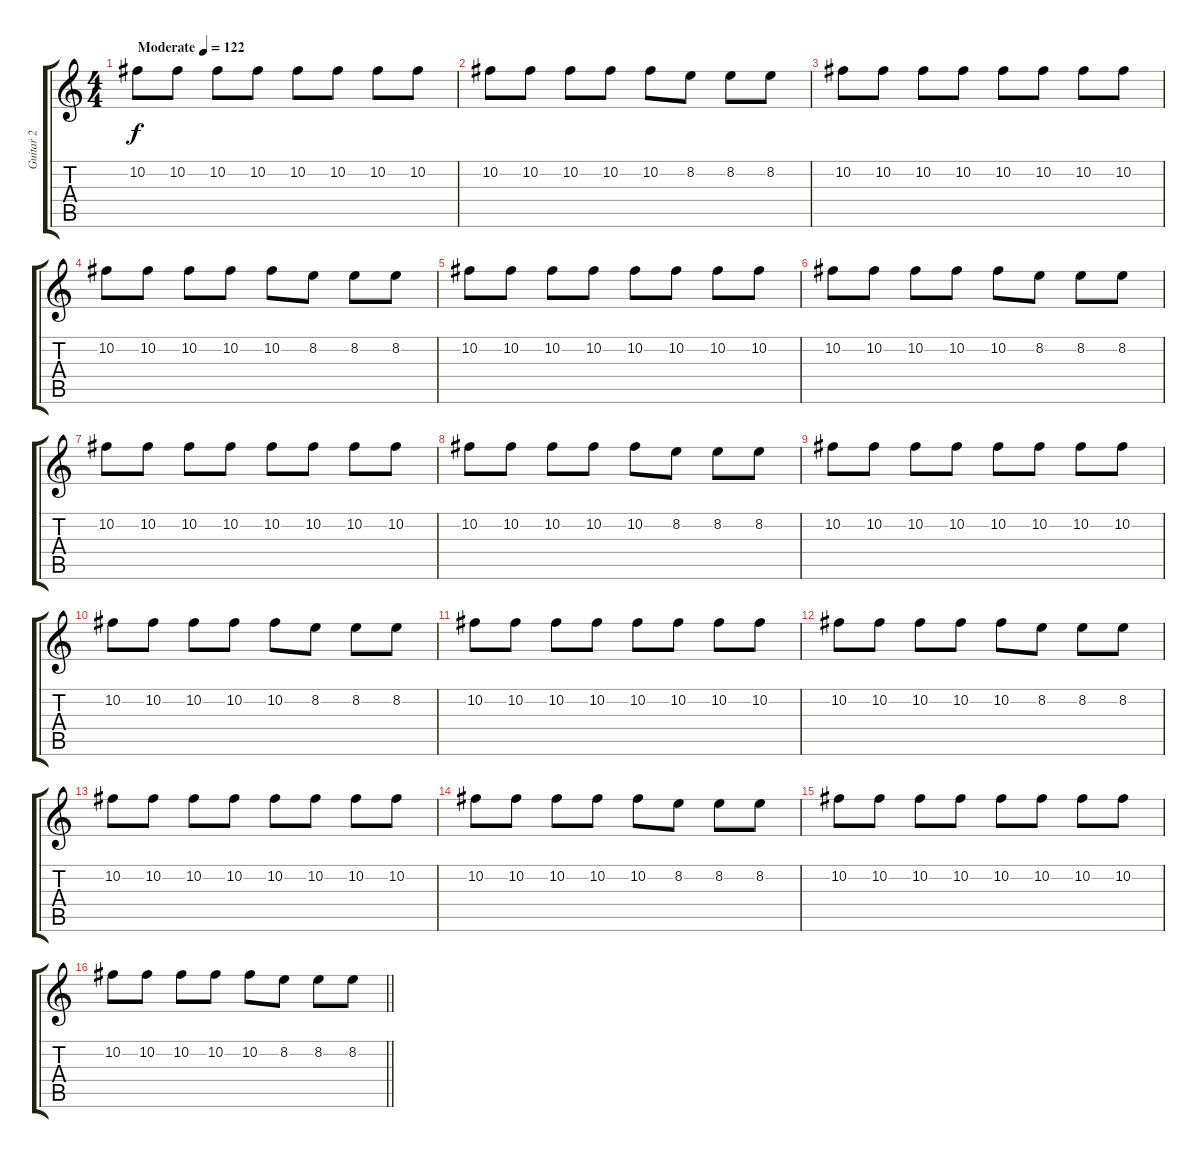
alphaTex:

\track ("Guitar 2" "Guitar 2") {instrument electricguitarjazz}
\staff {score tabs}
\tuning (Db4 Ab3 E3 B2 Gb2 B1) {hide}
\ts (4 4)
\tempo (122 "Moderate")
\clef g2
\ks c
10.2.8{dy f instrument electricguitarjazz} 10.2.8 10.2.8 10.2.8 10.2.8 10.2.8 10.2.8 10.2.8 |
10.2.8 10.2.8 10.2.8 10.2.8 10.2.8 8.2.8 8.2.8 8.2.8 |
10.2.8 10.2.8 10.2.8 10.2.8 10.2.8 10.2.8 10.2.8 10.2.8 |
10.2.8 10.2.8 10.2.8 10.2.8 10.2.8 8.2.8 8.2.8 8.2.8 |
10.2.8 10.2.8 10.2.8 10.2.8 10.2.8 10.2.8 10.2.8 10.2.8 |
10.2.8 10.2.8 10.2.8 10.2.8 10.2.8 8.2.8 8.2.8 8.2.8 |
10.2.8 10.2.8 10.2.8 10.2.8 10.2.8 10.2.8 10.2.8 10.2.8 |
10.2.8 10.2.8 10.2.8 10.2.8 10.2.8 8.2.8 8.2.8 8.2.8 |
10.2.8 10.2.8 10.2.8 10.2.8 10.2.8 10.2.8 10.2.8 10.2.8 |
10.2.8 10.2.8 10.2.8 10.2.8 10.2.8 8.2.8 8.2.8 8.2.8 |
10.2.8 10.2.8 10.2.8 10.2.8 10.2.8 10.2.8 10.2.8 10.2.8 |
10.2.8 10.2.8 10.2.8 10.2.8 10.2.8 8.2.8 8.2.8 8.2.8 |
10.2.8 10.2.8 10.2.8 10.2.8 10.2.8 10.2.8 10.2.8 10.2.8 |
10.2.8 10.2.8 10.2.8 10.2.8 10.2.8 8.2.8 8.2.8 8.2.8 |
10.2.8 10.2.8 10.2.8 10.2.8 10.2.8 10.2.8 10.2.8 10.2.8 |
\barLineRight lightlight
10.2.8 10.2.8 10.2.8 10.2.8 10.2.8 8.2.8 8.2.8 8.2.8
